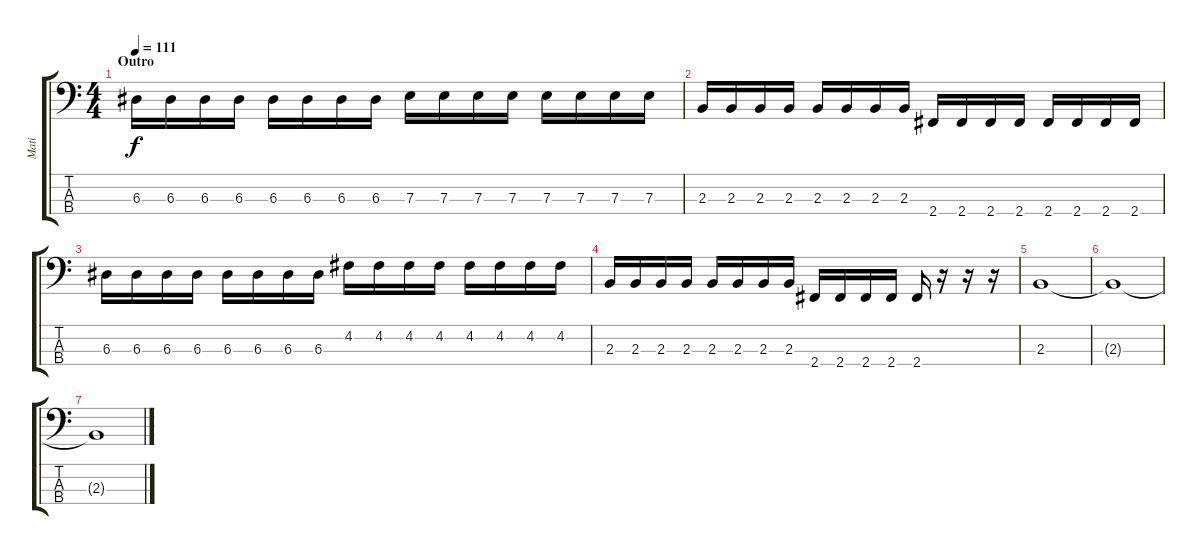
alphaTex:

\track ("Mati" "Mati") {instrument electricbasspick}
\staff {score tabs}
\tuning (G2 D2 A1 E1) {hide}
\ts (4 4)
\section ("" "Outro")
\tempo 111
\clef f4
\ks c
6.3.16{dy f} 6.3.16 6.3.16 6.3.16 6.3.16 6.3.16 6.3.16 6.3.16 7.3.16 7.3.16 7.3.16 7.3.16 7.3.16 7.3.16 7.3.16 7.3.16 |
2.3.16 2.3.16 2.3.16 2.3.16 2.3.16 2.3.16 2.3.16 2.3.16 2.4.16 2.4.16 2.4.16 2.4.16 2.4.16 2.4.16 2.4.16 2.4.16 |
6.3.16 6.3.16 6.3.16 6.3.16 6.3.16 6.3.16 6.3.16 6.3.16 4.2.16 4.2.16 4.2.16 4.2.16 4.2.16 4.2.16 4.2.16 4.2.16 |
2.3.16 2.3.16 2.3.16 2.3.16 2.3.16 2.3.16 2.3.16 2.3.16 2.4.16 2.4.16 2.4.16 2.4.16 2.4.16 r.16 r.16 r.16 |
2.3.1 |
2.3{t}.1 |
2.3{t}.1
